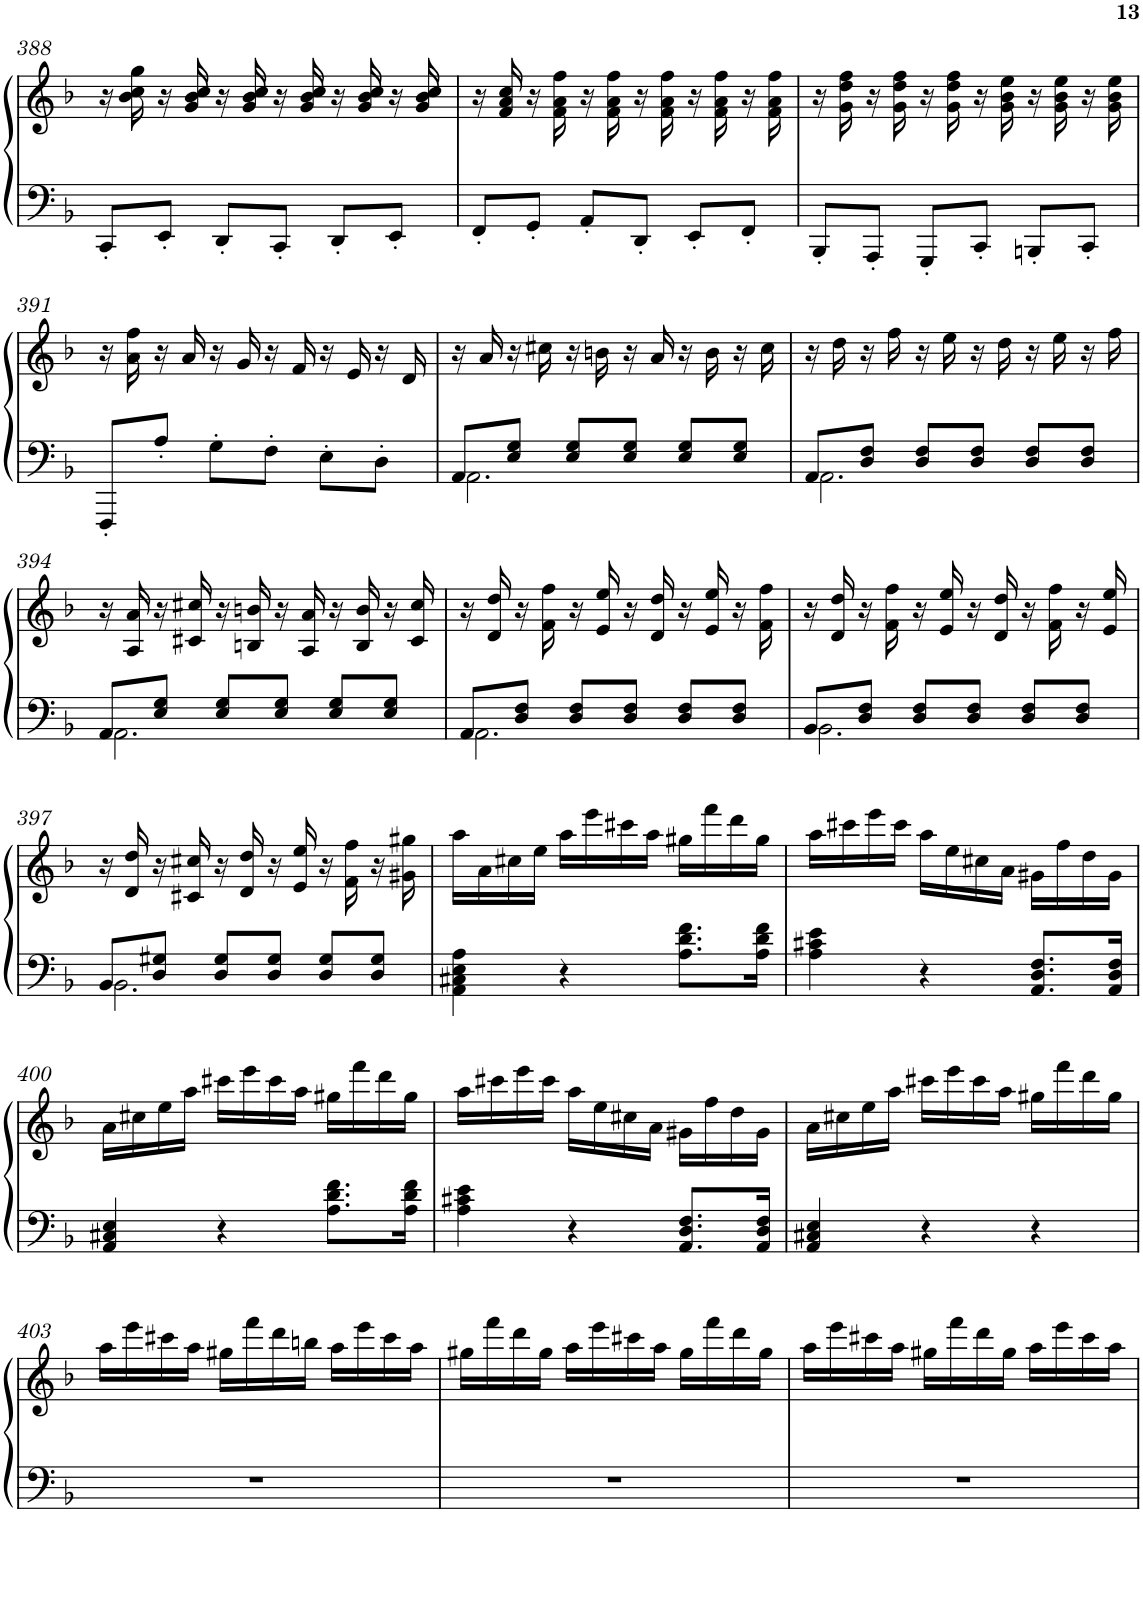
**kern	**kern
*part1	*part1
*staff2	*staff1
*I"Piano	*
*I'Pno.	*
!!LO:PB:g=z
*clefF4	*clefG2
*k[b-]	*k[b-]
*F:	*F:
*M3/4	*M3/4
=388	=388
8CC'/L	16r
.	16b-\ 16cc\ 16gg\
8EE'/J	16r
.	16g/ 16b-/ 16cc/
8DD'/L	16r
.	16g/ 16b-/ 16cc/
8CC'/J	16r
.	16g/ 16b-/ 16cc/
8DD'/L	16r
.	16g/ 16b-/ 16cc/
8EE'/J	16r
.	16g/ 16b-/ 16cc/
=389	=389
8FF'/L	16r
.	16f/ 16a/ 16cc/
8GG'/J	16r
.	16f\ 16a\ 16ff\
8AA'/L	16r
.	16f\ 16a\ 16ff\
8DD'/J	16r
.	16f\ 16a\ 16ff\
8EE'/L	16r
.	16f\ 16a\ 16ff\
8FF'/J	16r
.	16f\ 16a\ 16ff\
=390	=390
8BBB-'/L	16r
.	16g\ 16dd\ 16ff\
8AAA'/J	16r
.	16g\ 16dd\ 16ff\
8GGG'/L	16r
.	16g\ 16dd\ 16ff\
8CC'/J	16r
.	16g\ 16b-\ 16ee\
8BBBn'/L	16r
.	16g\ 16b-\ 16ee\
8CC'/J	16r
.	16g\ 16b-\ 16ee\
!!LO:LB:g=z
=391	=391
8FFF'/L	16r
.	16a\ 16ff\
8A'/J	16r
.	16a/
8G'\L	16r
.	16g/
8F'\J	16r
.	16f/
8E'\L	16r
.	16e/
8D'\J	16r
.	16d/
=392	=392
*^	*
8AA/L	2.AA\	16r
.	.	16a/
8E/ 8G/J	.	16r
.	.	16cc#X\
8E/ 8G/L	.	16r
.	.	16bn\
8E/ 8G/J	.	16r
.	.	16a/
8E/ 8G/L	.	16r
.	.	16b\
8E/ 8G/J	.	16r
.	.	16cc#\
=393	=393	=393
8AA/L	2.AA\	16r
.	.	16dd\
8D/ 8F/J	.	16r
.	.	16ff\
8D/ 8F/L	.	16r
.	.	16ee\
8D/ 8F/J	.	16r
.	.	16dd\
8D/ 8F/L	.	16r
.	.	16ee\
8D/ 8F/J	.	16r
.	.	16ff\
!!LO:LB:g=z
=394	=394	=394
8AA/L	2.AA\	16r
.	.	16A/ 16a/
8E/ 8G/J	.	16r
.	.	16c#X/ 16cc#X/
8E/ 8G/L	.	16r
.	.	16Bn/ 16bn/
8E/ 8G/J	.	16r
.	.	16A/ 16a/
8E/ 8G/L	.	16r
.	.	16B/ 16b/
8E/ 8G/J	.	16r
.	.	16c#/ 16cc#/
=395	=395	=395
8AA/L	2.AA\	16r
.	.	16d/ 16dd/
8D/ 8F/J	.	16r
.	.	16f\ 16ff\
8D/ 8F/L	.	16r
.	.	16e/ 16ee/
8D/ 8F/J	.	16r
.	.	16d/ 16dd/
8D/ 8F/L	.	16r
.	.	16e/ 16ee/
8D/ 8F/J	.	16r
.	.	16f\ 16ff\
=396	=396	=396
8BB-/L	2.BB-\	16r
.	.	16d/ 16dd/
8D/ 8F/J	.	16r
.	.	16f\ 16ff\
8D/ 8F/L	.	16r
.	.	16e/ 16ee/
8D/ 8F/J	.	16r
.	.	16d/ 16dd/
8D/ 8F/L	.	16r
.	.	16f\ 16ff\
8D/ 8F/J	.	16r
.	.	16e/ 16ee/
!!LO:LB:g=z
=397	=397	=397
8BB-/L	2.BB-\	16r
.	.	16d/ 16dd/
8D/ 8G#X/J	.	16r
.	.	16c#X/ 16cc#X/
8D/ 8G#/L	.	16r
.	.	16d/ 16dd/
8D/ 8G#/J	.	16r
.	.	16e/ 16ee/
8D/ 8G#/L	.	16r
.	.	16f\ 16ff\
8D/ 8G#/J	.	16r
.	.	16g#X\ 16gg#X\
*v	*v	*
=398	=398
4AA\ 4C#X\ 4E\ 4A\	16aa\LL
.	16a\
.	16cc#X\
.	16ee\JJ
4r	16aa\LL
.	16eee\
.	16ccc#X\
.	16aa\JJ
8.A\ 8.d\ 8.f\L	16gg#X\LL
.	16fff\
.	16ddd\
16A\ 16d\ 16f\Jk	16gg#\JJ
=399	=399
4A\ 4c#X\ 4e\	16aa\LL
.	16ccc#X\
.	16eee\
.	16ccc#\JJ
4r	16aa\LL
.	16ee\
.	16cc#X\
.	16a\JJ
8.AA/ 8.D/ 8.F/L	16g#X\LL
.	16ff\
.	16dd\
16AA/ 16D/ 16F/Jk	16g#\JJ
!!LO:LB:g=z
=400	=400
4AA/ 4C#X/ 4E/	16a\LL
.	16cc#X\
.	16ee\
.	16aa\JJ
4r	16ccc#X\LL
.	16eee\
.	16ccc#\
.	16aa\JJ
8.A\ 8.d\ 8.f\L	16gg#X\LL
.	16fff\
.	16ddd\
16A\ 16d\ 16f\Jk	16gg#\JJ
=401	=401
4A\ 4c#X\ 4e\	16aa\LL
.	16ccc#X\
.	16eee\
.	16ccc#\JJ
4r	16aa\LL
.	16ee\
.	16cc#X\
.	16a\JJ
8.AA/ 8.D/ 8.F/L	16g#X\LL
.	16ff\
.	16dd\
16AA/ 16D/ 16F/Jk	16g#\JJ
=402	=402
4AA/ 4C#X/ 4E/	16a\LL
.	16cc#X\
.	16ee\
.	16aa\JJ
4r	16ccc#X\LL
.	16eee\
.	16ccc#\
.	16aa\JJ
4r	16gg#X\LL
.	16fff\
.	16ddd\
.	16gg#\JJ
!!LO:LB:g=z
=403	=403
2.r	16aa\LL
.	16eee\
.	16ccc#X\
.	16aa\JJ
.	16gg#X\LL
.	16fff\
.	16ddd\
.	16bbn\JJ
.	16aa\LL
.	16eee\
.	16ccc#\
.	16aa\JJ
=404	=404
2.r	16gg#X\LL
.	16fff\
.	16ddd\
.	16gg#\JJ
.	16aa\LL
.	16eee\
.	16ccc#X\
.	16aa\JJ
.	16gg#\LL
.	16fff\
.	16ddd\
.	16gg#\JJ
=405	=405
2.r	16aa\LL
.	16eee\
.	16ccc#X\
.	16aa\JJ
.	16gg#X\LL
.	16fff\
.	16ddd\
.	16gg#\JJ
.	16aa\LL
.	16eee\
.	16ccc#\
.	16aa\JJ
=	=
*-	*-
